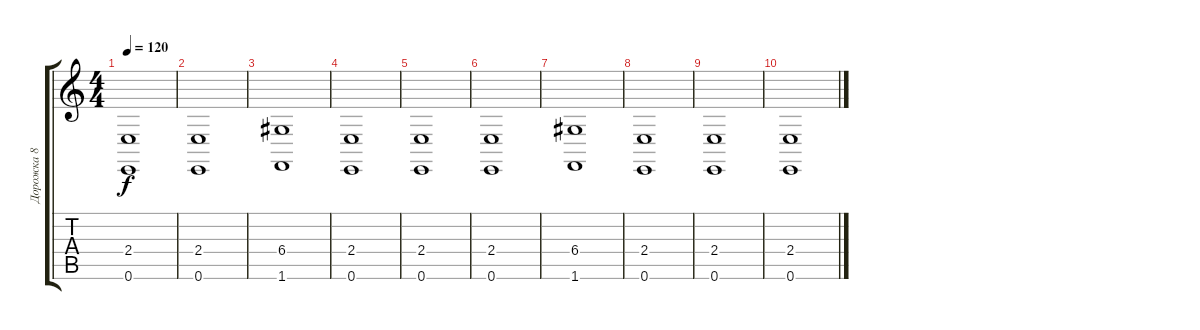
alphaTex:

\track ("Дорожка 8" "Дорожка 8") {instrument harpsichord}
\staff {score tabs}
\tuning (E4 B3 G3 D3 A2 E2) {hide}
\ts (4 4)
\tempo 120
\clef g2
\ks c
(2.4 0.6).1{dy f} |
(2.4 0.6).1 |
(6.4 1.6).1 |
(2.4 0.6).1 |
(2.4 0.6).1 |
(2.4 0.6).1 |
(6.4 1.6).1 |
(2.4 0.6).1 |
(2.4 0.6).1 |
(2.4 0.6).1
